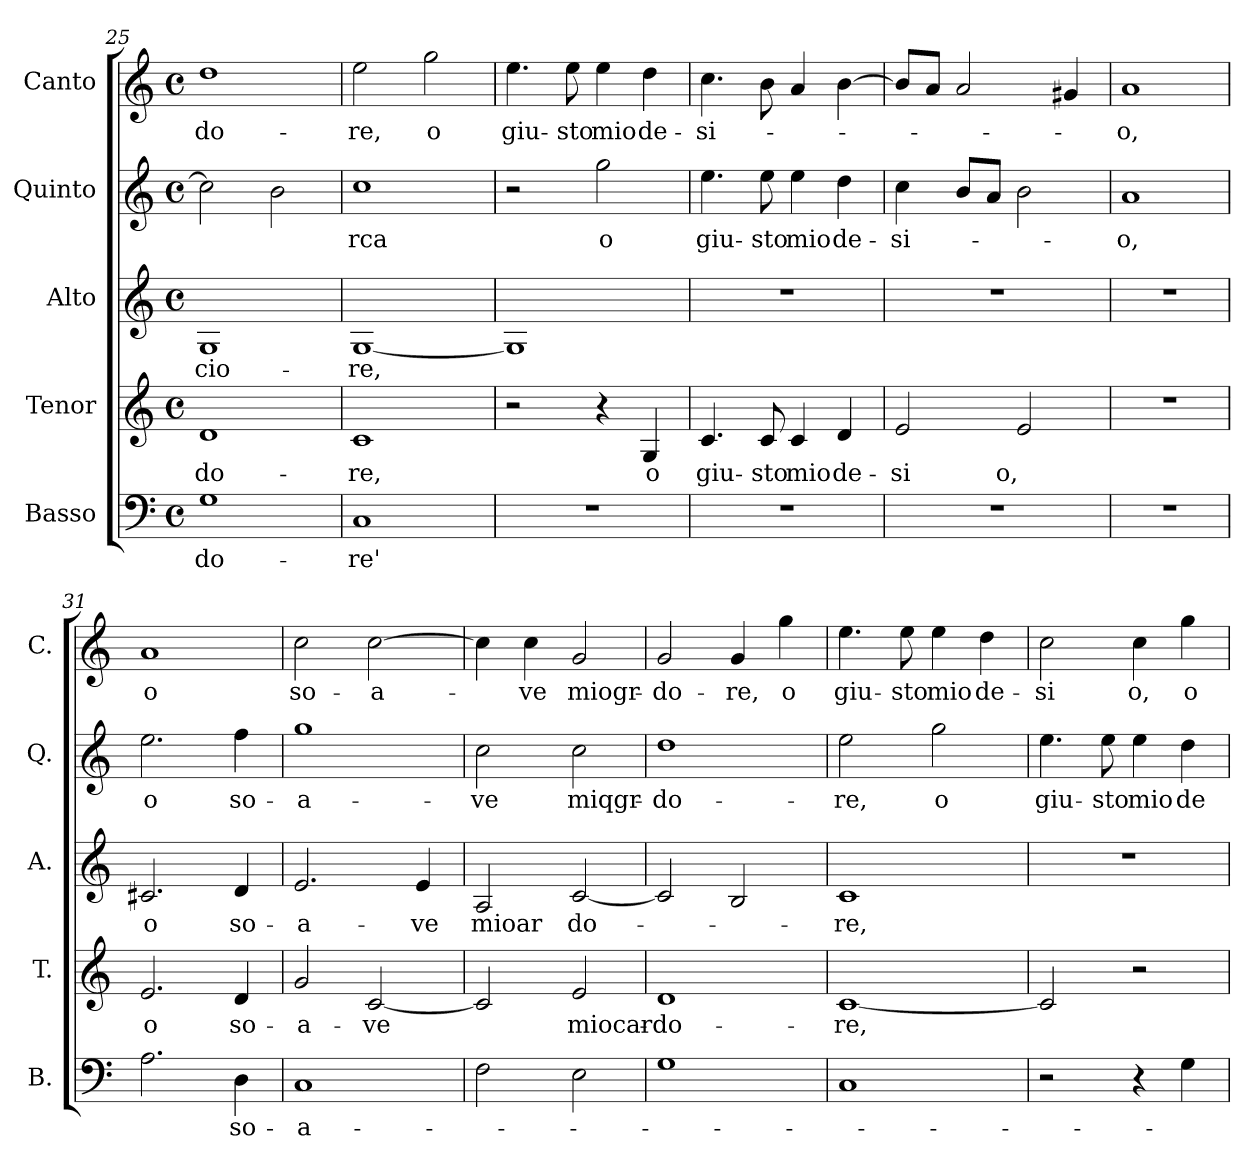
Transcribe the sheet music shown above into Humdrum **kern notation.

**kern	**text	**kern	**text	**kern	**text	**kern	**text	**kern	**text
*part5	*part5	*part4	*part4	*part3	*part3	*part2	*part2	*part1	*part1
*staff5	*staff5	*staff4	*staff4	*staff3	*staff3	*staff2	*staff2	*staff1	*staff1
*I"Basso	*	*I"Tenor	*	*I"Alto	*	*I"Quinto	*	*I"Canto	*
*I'B.	*	*I'T.	*	*I'A.	*	*I'Q.	*	*I'C.	*
*clefF4	*	*clefG2	*	*clefG2	*	*clefG2	*	*clefG2	*
*k[]	*	*k[]	*	*k[]	*	*k[]	*	*k[]	*
*M4/4	*	*M4/4	*	*M4/4	*	*M4/4	*	*M4/4	*
*met(c)	*	*met(c)	*	*met(c)	*	*met(c)	*	*met(c)	*
=25	=25	=25	=25	=25	=25	=25	=25	=25	=25
!	!LO:LY:b	!	!LO:LY:b	!	!LO:LY:b	!	!	!	!LO:LY:b
1G	-do-	1d	-do-	1G	-cio-	2cc\]	.	1dd	-do-
.	.	.	.	.	.	2b\	.	.	.
=26	=26	=26	=26	=26	=26	=26	=26	=26	=26
!	!LO:LY:b	!	!LO:LY:b	!	!LO:LY:b	!	!LO:LY:b	!	!LO:LY:b
1C	-re'	1c	-re,	[1G	-re,	1cc	-rca	2ee\	-re,
!	!	!	!	!	!	!	!	!	!LO:LY:b
.	.	.	.	.	.	.	.	2gg\	-o
!!LO:LB:g=z
=27	=27	=27	=27	=27	=27	=27	=27	=27	=27
!	!	!	!	!	!	!	!	!	!LO:LY:b
1r	.	2r	.	1G]	.	2r	.	4.ee\	-giu-
!	!	!	!	!	!	!	!	!	!LO:LY:b
.	.	.	.	.	.	.	.	8ee\	-sto
!	!	!	!	!	!	!	!LO:LY:b	!	!LO:LY:b
.	.	4r	.	.	.	2gg\	-o	4ee\	-mio
!	!	!	!LO:LY:b	!	!	!	!	!	!LO:LY:b
.	.	4G/	-o	.	.	.	.	4dd\	-de-
=28	=28	=28	=28	=28	=28	=28	=28	=28	=28
!	!	!	!LO:LY:b	!	!	!	!LO:LY:b	!	!LO:LY:b
1r	.	4.c/	-giu-	1r	.	4.ee\	-giu-	4.cc\	-si-
!	!	!	!LO:LY:b	!	!	!	!LO:LY:b	!	!
.	.	8c/	-sto	.	.	8ee\	-sto	8b\	.
!	!	!	!LO:LY:b	!	!	!	!LO:LY:b	!	!
.	.	4c/	-mio	.	.	4ee\	-mio	4a/	.
!	!	!	!LO:LY:b	!	!	!	!LO:LY:b	!	!
.	.	4d/	-de-	.	.	4dd\	-de-	[4b\	.
=29	=29	=29	=29	=29	=29	=29	=29	=29	=29
!	!	!	!LO:LY:b	!	!	!	!LO:LY:b	!	!
1r	.	2e/	-si	1r	.	4cc\	-si-	8b/L]	.
.	.	.	.	.	.	.	.	8a/J	.
.	.	.	.	.	.	8b/L	.	2a/	.
.	.	.	.	.	.	8a/J	.	.	.
!	!	!	!LO:LY:b	!	!	!	!	!	!
.	.	2e/	-o,	.	.	2b\	.	.	.
.	.	.	.	.	.	.	.	4g#X/	.
=30	=30	=30	=30	=30	=30	=30	=30	=30	=30
!	!	!	!	!	!	!	!LO:LY:b	!	!LO:LY:b
1r	.	1r	.	1r	.	1a	-o,	1a	-o,
=31	=31	=31	=31	=31	=31	=31	=31	=31	=31
!	!	!	!LO:LY:b	!	!LO:LY:b	!	!LO:LY:b	!	!LO:LY:b
2.A\	.	2.e/	-o	2.c#X/	-o	2.ee\	-o	1a	-o
!	!LO:LY:b	!	!LO:LY:b	!	!LO:LY:b	!	!LO:LY:b	!	!
4D\	-so-	4d/	-so-	4d/	-so-	4ff\	-so-	.	.
=32	=32	=32	=32	=32	=32	=32	=32	=32	=32
!	!LO:LY:b	!	!LO:LY:b	!	!LO:LY:b	!	!LO:LY:b	!	!LO:LY:b
1C	-a-	2g/	-a-	2.e/	-a-	1gg	-a-	2cc\	-so-
!	!	!	!LO:LY:b	!	!	!	!	!	!LO:LY:b
.	.	[2c/	-ve	.	.	.	.	[2cc\	-a-
!	!	!	!	!	!LO:LY:b	!	!	!	!
.	.	.	.	4e/	-ve	.	.	.	.
=33	=33	=33	=33	=33	=33	=33	=33	=33	=33
!	!	!	!	!	!LO:LY:b	!	!LO:LY:b	!	!
2F\	.	2c/]	.	2A/	-mioar	2cc\	-ve	4cc\]	.
!	!	!	!	!	!	!	!	!	!LO:LY:b
.	.	.	.	.	.	.	.	4cc\	-ve
!	!	!	!LO:LY:b	!	!LO:LY:b	!	!LO:LY:b	!	!LO:LY:b
2E\	.	2e/	-miocar-	[2c/	-do-	2cc\	-miqgr-	2g/	-miogr-
=34	=34	=34	=34	=34	=34	=34	=34	=34	=34
!	!	!	!LO:LY:b	!	!	!	!LO:LY:b	!	!LO:LY:b
1G	.	1d	-do-	2c/]	.	1dd	-do-	2g/	-do-
!	!	!	!	!	!	!	!	!	!LO:LY:b
.	.	.	.	2B/	.	.	.	4g/	-re,
!	!	!	!	!	!	!	!	!	!LO:LY:b
.	.	.	.	.	.	.	.	4gg\	-o
=35	=35	=35	=35	=35	=35	=35	=35	=35	=35
!	!	!	!LO:LY:b	!	!LO:LY:b	!	!LO:LY:b	!	!LO:LY:b
1C	.	[1c	-re,	1c	-re,	2ee\	-re,	4.ee\	-giu-
!	!	!	!	!	!	!	!	!	!LO:LY:b
.	.	.	.	.	.	.	.	8ee\	-sto
!	!	!	!	!	!	!	!LO:LY:b	!	!LO:LY:b
.	.	.	.	.	.	2gg\	-o	4ee\	-mio
!	!	!	!	!	!	!	!	!	!LO:LY:b
.	.	.	.	.	.	.	.	4dd\	-de-
!!LO:LB:g=z
=36	=36	=36	=36	=36	=36	=36	=36	=36	=36
!	!	!	!	!	!	!	!LO:LY:b	!	!LO:LY:b
2r	.	2c/]	.	1r	.	4.ee\	-giu-	2cc\	-si
!	!	!	!	!	!	!	!LO:LY:b	!	!
.	.	.	.	.	.	8ee\	-sto	.	.
!	!	!	!	!	!	!	!LO:LY:b	!	!LO:LY:b
4r	.	2r	.	.	.	4ee\	-mio	4cc\	-o,
!	!	!	!	!	!	!	!LO:LY:b	!	!LO:LY:b
4G\	.	.	.	.	.	4dd\	-de-	4gg\	-o
=	=	=	=	=	=	=	=	=	=
*-	*-	*-	*-	*-	*-	*-	*-	*-	*-
